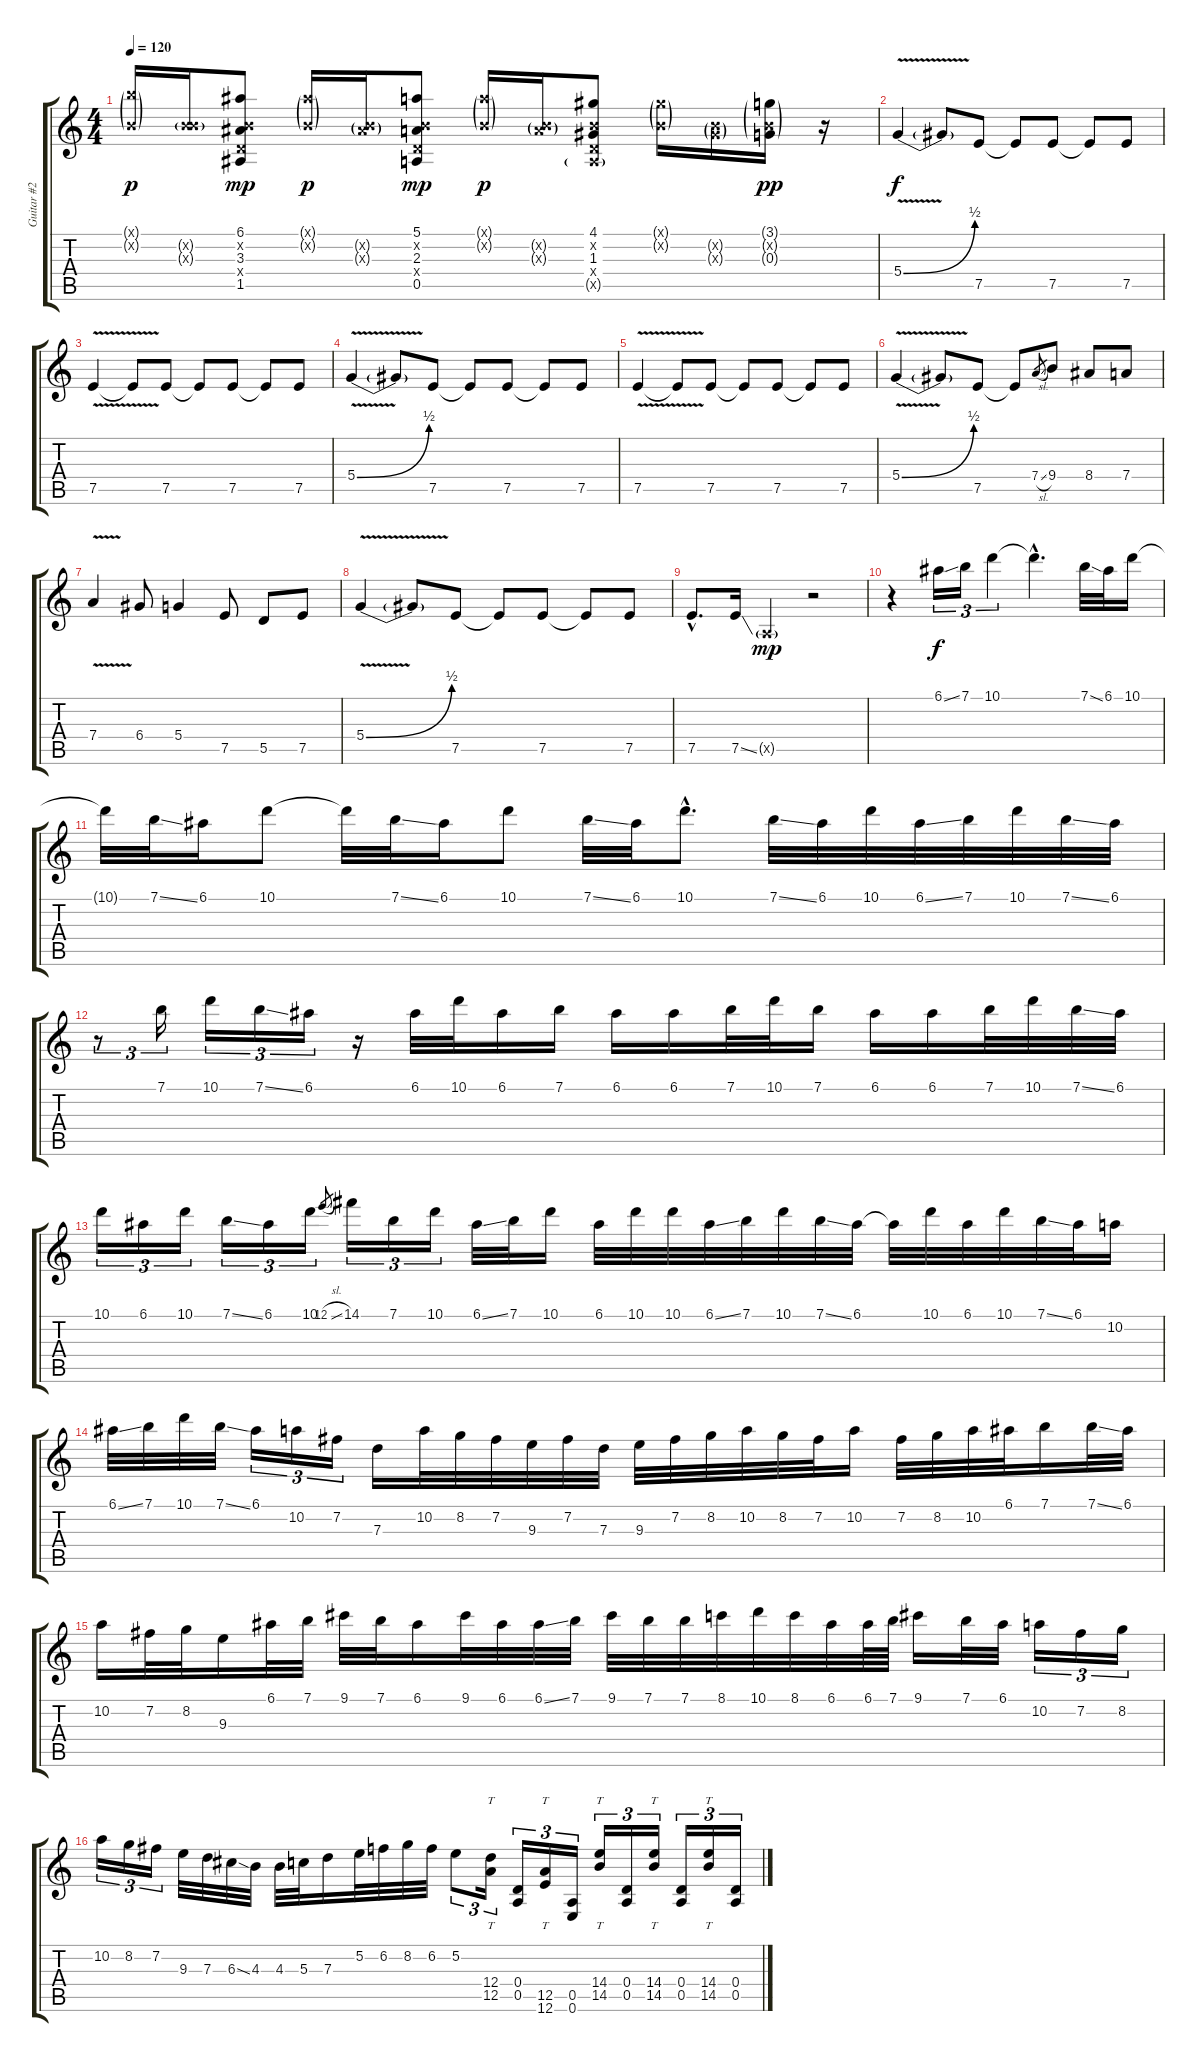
\track ("Guitar #2" "Guitar #2") {instrument distortionguitar}
\staff {score tabs}
\tuning (E4 B3 G3 D3 A2 E2) {hide}
\ts (4 4)
\tempo 120
\clef g2
\ks c
(7.1{g x} 0.2{g x}).16{dy p} (0.2{g x} 4.3{g x}).16 (6.1 0.2{x} 3.3 0.4{x} 1.5).8{dy mp} (6.1{g x} 0.2{g x}).16{dy p} (0.2{g x} 3.3{g x}).16 (5.1 0.2{x} 2.3 0.4{x} 0.5).8{dy mp} (5.1{g x} 0.2{g x}).16{dy p} (0.2{g x} 2.3{g x}).16 (4.1 0.2{x} 1.3 0.4{x} 0.5{g x}).8 (4.1{g x} 0.2{g x}).16 (0.2{g x} 1.3{g x}).16 (3.1{g} 0.2{g x} 0.3{g}).16{dy pp} r.16 |
5.4{be (bend 0 0 60 2) v}.4{dy f} 5.4{t}.8 7.5.8 7.5{t}.8 7.5.8 7.5{t}.8 7.5.8 |
7.5{v}.4 7.5{t}.8 7.5.8 7.5{t}.8 7.5.8 7.5{t}.8 7.5.8 |
5.4{be (bend 0 0 60 2) v}.4 5.4{t}.8 7.5.8 7.5{t}.8 7.5.8 7.5{t}.8 7.5.8 |
7.5{v}.4 7.5{t}.8 7.5.8 7.5{t}.8 7.5.8 7.5{t}.8 7.5.8 |
5.4{be (bend 0 0 60 2) v}.4 5.4{t}.8 7.5.8 7.5{t}.8 7.4{sl}.8{gr} 9.4.8 8.4.8 7.4.8 |
7.4{v}.4 6.4.8 5.4.4 7.5.8 5.5.8 7.5.8 |
5.4{be (bend 0 0 60 2) v}.4 5.4{t}.8 7.5.8 7.5{t}.8 7.5.8 7.5{t}.8 7.5.8 |
7.5{hac}.8{d} 7.5{ss}.16 0.5{g x}.4{dy mp} r.2 |
r.4 6.1{ss}.16{tu (3 2) dy f} 7.1.16{tu (3 2)} 10.1.4{tu (3 2)} 10.1{hac t}.4{d} 7.1{ss}.32 6.1.32 10.1.16 |
10.1{t}.32 7.1{ss}.32 6.1.16 10.1.8 10.1{t}.32 7.1{ss}.32 6.1.16 10.1.8 7.1{ss}.32 6.1.32 10.1{hac}.8{d} 7.1{ss}.32 6.1.32 10.1.32 6.1{ss}.32 7.1.32 10.1.32 7.1{ss}.32 6.1.32 |
r.8{tu (3 2)} 7.1.16{tu (3 2)} 10.1.16{tu (3 2)} 7.1{ss}.16{tu (3 2)} 6.1.16{tu (3 2)} r.16 6.1.32 10.1.32 6.1.16 7.1.16 6.1.16 6.1.16 7.1.32 10.1.32 7.1.16 6.1.16 6.1.16 7.1.32 10.1.32 7.1{ss}.32 6.1.32 |
10.1.16{tu (3 2)} 6.1.16{tu (3 2)} 10.1.16{tu (3 2)} 7.1{ss}.16{tu (3 2)} 6.1.16{tu (3 2)} 10.1.16{tu (3 2)} 12.1{sl}.8{gr} 14.1.16{tu (3 2)} 7.1.16{tu (3 2)} 10.1.16{tu (3 2)} 6.1{ss}.32 7.1.32 10.1.16 6.1.32 10.1.32 10.1.32 6.1{ss}.32 7.1.32 10.1.32 7.1{ss}.32 6.1.32 6.1{t}.32 10.1.32 6.1.32 10.1.32 7.1{ss}.32 6.1.32 10.2.16 |
6.1{ss}.32 7.1.32 10.1.32 7.1{ss}.32 6.1.16{tu (3 2)} 10.2.16{tu (3 2)} 7.2.16{tu (3 2)} 7.3.16 10.2.32 8.2.32 7.2.32 9.3.32 7.2.32 7.3.32 9.3.32 7.2.32 8.2.32 10.2.32 8.2.32 7.2.32 10.2.16 7.2.32 8.2.32 10.2.32 6.1.32 7.1.16 7.1{ss}.32 6.1.32 |
10.2.16 7.2.32 8.2.32 9.3.16 6.1.32 7.1.32 9.1.32 7.1.32 6.1.16 9.1.32 6.1.32 6.1{ss}.32 7.1.32 9.1.32 7.1.32 7.1.32 8.1.32 10.1.32 8.1.32 6.1.32 6.1.64 7.1.64 9.1.16 7.1.32 6.1.32 10.2.16{tu (3 2)} 7.2.16{tu (3 2)} 8.2.16{tu (3 2)} |
10.2.16{tu (3 2)} 8.2.16{tu (3 2)} 7.2.16{tu (3 2)} 9.3.32 7.3.32 6.3{ss}.32 4.3.32 4.3.32 5.3.32 7.3.16 5.2.32 6.2.32 8.2.32 6.2.32 5.2.8{tu (3 2)} (12.4 12.5).16{tt tu (3 2)} (0.4 0.5).16{tu (3 2)} (12.5 12.6).16{tt tu (3 2)} (0.5 0.6).16{tu (3 2)} (14.4 14.5).16{tt tu (3 2)} (0.4 0.5).16{tu (3 2)} (14.4 14.5).16{tt tu (3 2)} (0.4 0.5).16{tu (3 2)} (14.4 14.5).16{tt tu (3 2)} (0.4 0.5).16{tu (3 2)}
